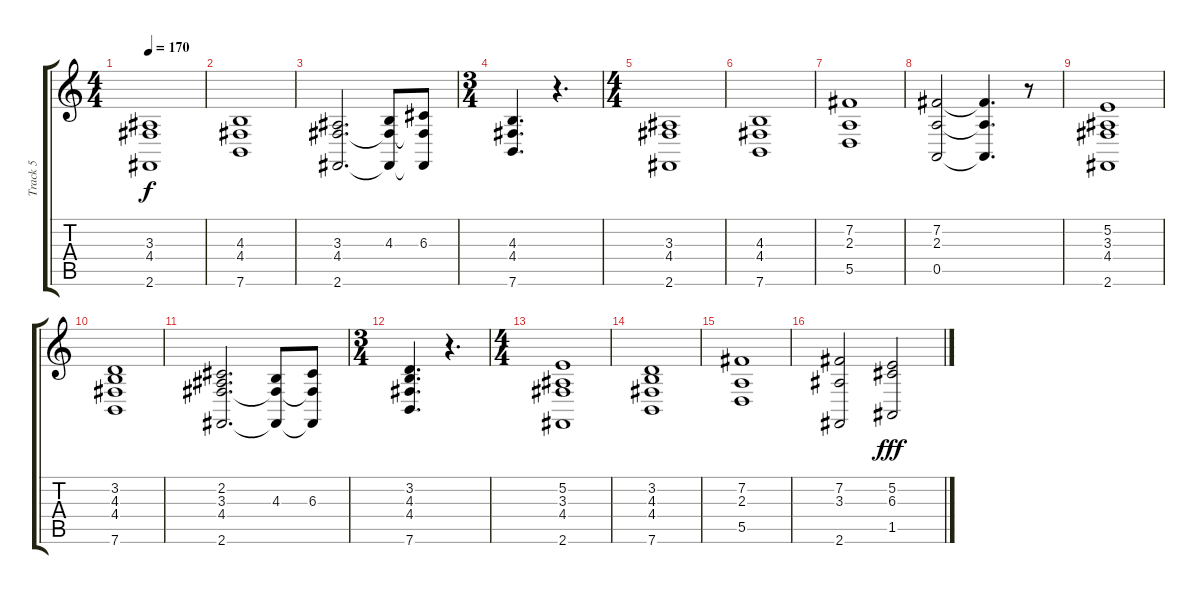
\track ("Track 5" "Track 5") {instrument tremolostrings}
\staff {score tabs}
\tuning (E4 B3 G3 D3 A2 E2) {hide}
\ts (4 4)
\tempo 170
\clef g2
\ks c
(3.3 4.4 2.6).1{dy f} |
(4.3 4.4 7.6).1 |
(3.3 4.4 2.6).2{d} (4.3 4.4{t} 2.6{t}).8 (6.3 4.4{t} 2.6{t}).8 |
\ts (3 4)
(4.3 4.4 7.6).4{d} r.4{d} |
\ts (4 4)
(3.3 4.4 2.6).1 |
(4.3 4.4 7.6).1 |
(7.2 2.3 5.5).1 |
(7.2 2.3 0.5).2 (7.2{t} 2.3{t} 0.5{t}).4{d} r.8 |
(5.2 3.3 4.4 2.6).1 |
(3.2 4.3 4.4 7.6).1 |
(2.2 3.3 4.4 2.6).2{d} (4.3 4.4{t} 2.6{t}).8 (6.3 4.4{t} 2.6{t}).8 |
\ts (3 4)
(3.2 4.3 4.4 7.6).4{d} r.4{d} |
\ts (4 4)
(5.2 3.3 4.4 2.6).1 |
(3.2 4.3 4.4 7.6).1 |
(7.2 2.3 5.5).1 |
(7.2 3.3 2.6).2 (5.2 6.3 1.5).2{dy fff}
